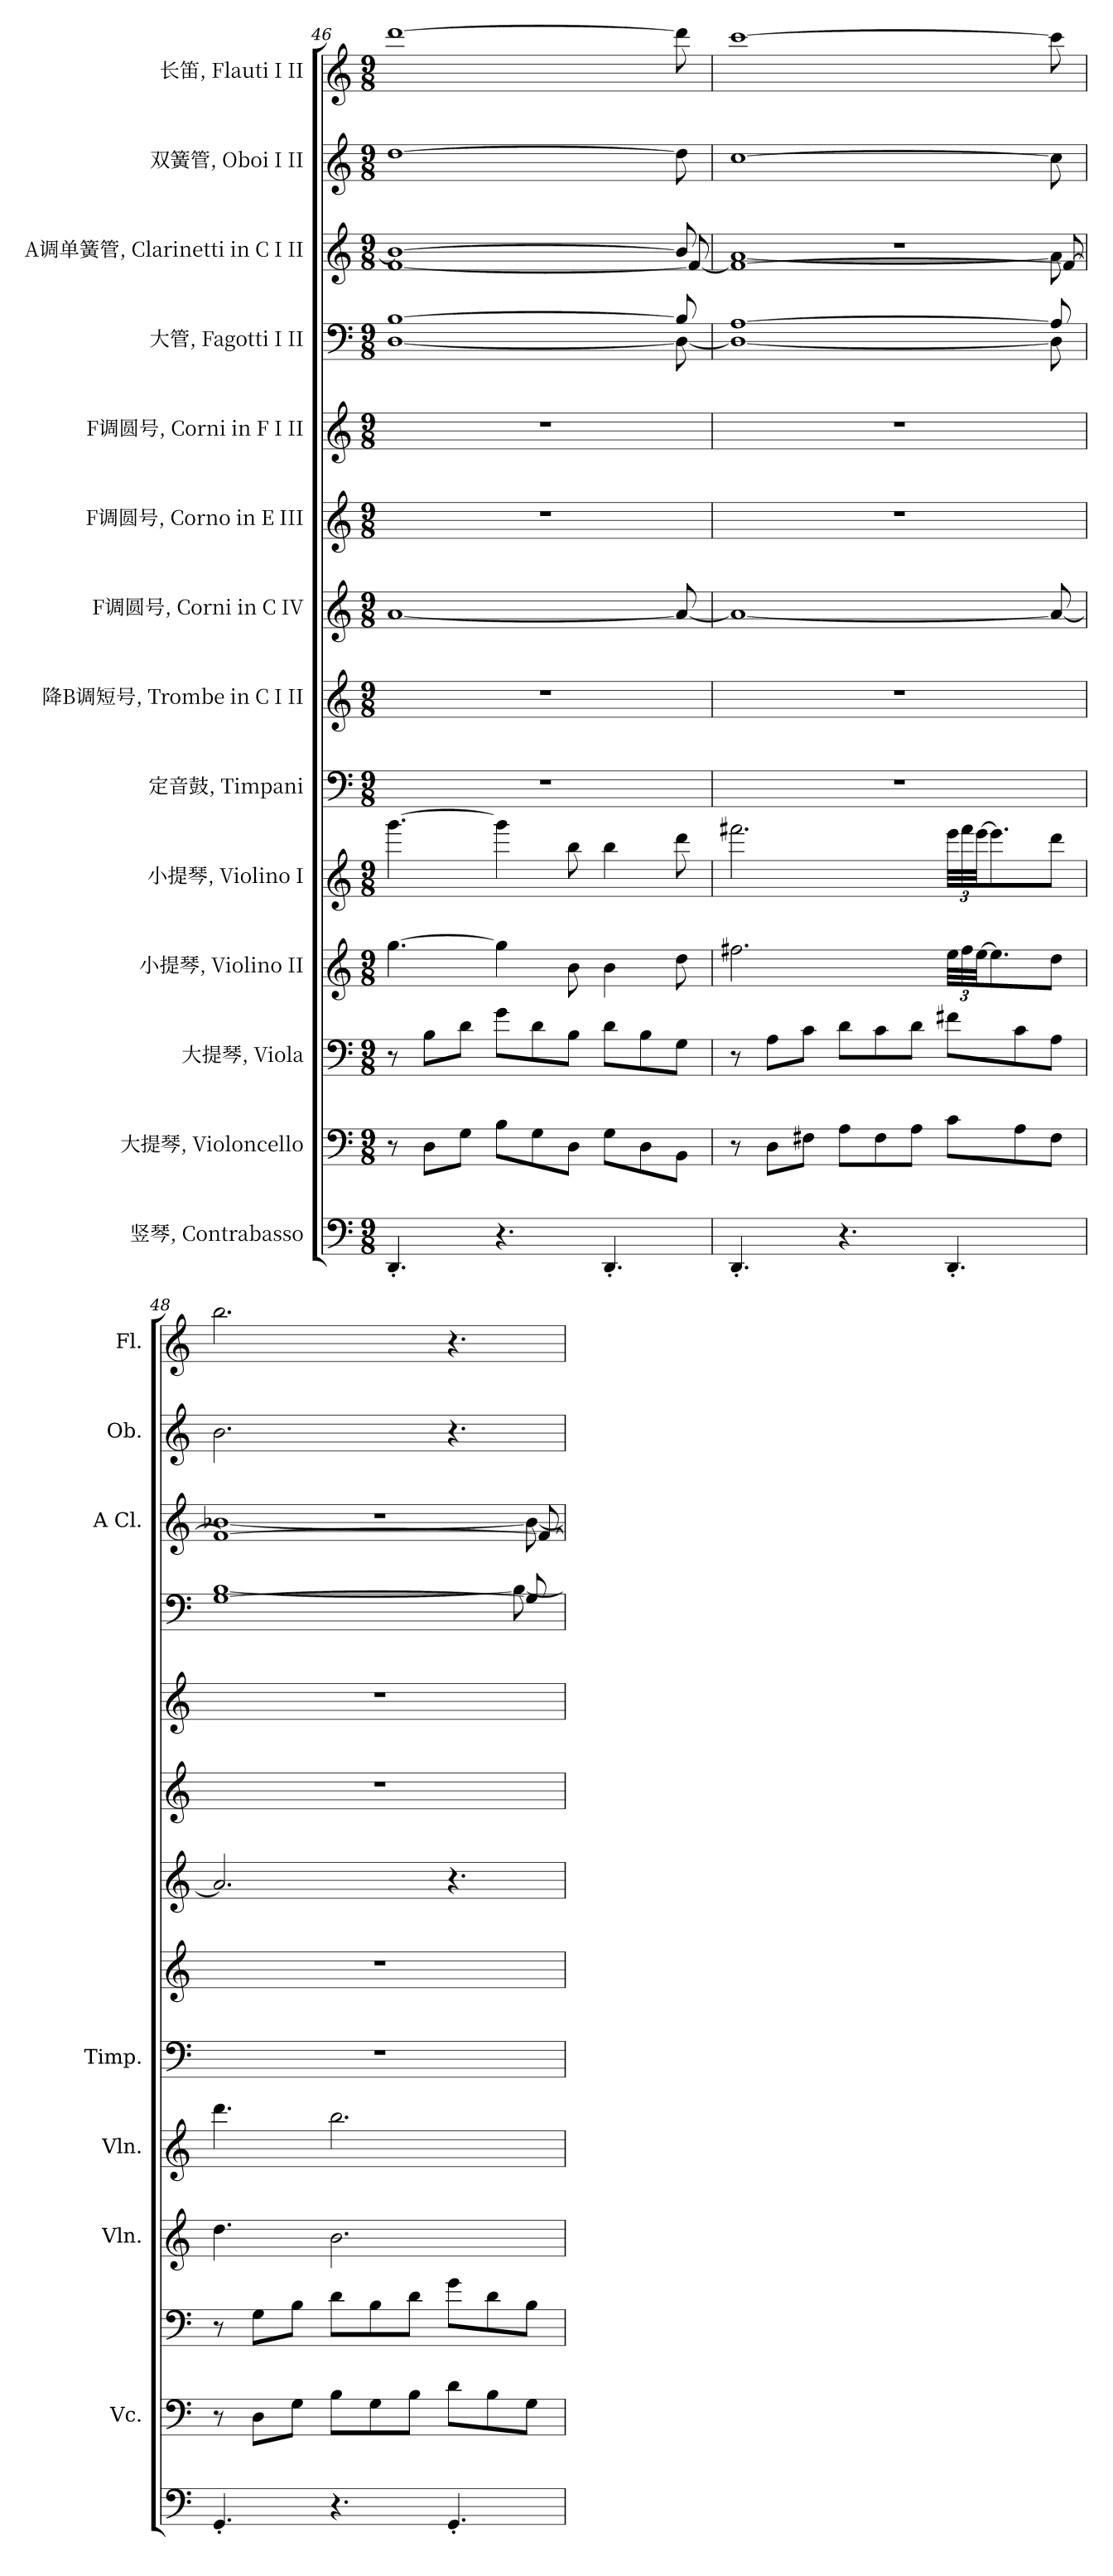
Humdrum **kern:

**kern	**kern	**kern	**kern	**kern	**kern	**kern	**kern	**kern	**kern	**kern	**kern	**kern	**kern
*part14	*part13	*part12	*part11	*part10	*part9	*part8	*part7	*part6	*part5	*part4	*part3	*part2	*part1
*staff14	*staff13	*staff12	*staff11	*staff10	*staff9	*staff8	*staff7	*staff6	*staff5	*staff4	*staff3	*staff2	*staff1
*I"竖琴, Contrabasso	*I"大提琴, Violoncello	*I"大提琴, Viola	*I"小提琴, Violino II	*I"小提琴, Violino I	*I"定音鼓, Timpani	*I"降B调短号, Trombe in C I II	*I"F调圆号, Corni in C IV	*I"F调圆号, Corno in E III	*I"F调圆号, Corni in F I II	*I"大管, Fagotti I II	*I"A调单簧管, Clarinetti in C I II	*I"双簧管, Oboi I II	*I"长笛, Flauti I II
*	*I'Vc.	*	*I'Vln.	*I'Vln.	*I'Timp.	*	*	*	*	*	*I'A Cl.	*I'Ob.	*I'Fl.
!!LO:PB:g=z
*clefF4	*clefF4	*clefF4	*clefG2	*clefG2	*clefF4	*clefG2	*clefG2	*clefG2	*clefG2	*clefF4	*clefG2	*clefG2	*clefG2
*	*	*	*	*	*	*ITrd1c2	*ITrd4c7	*ITrd4c7	*ITrd4c7	*	*ITrd2c3	*	*
*k[]	*k[]	*k[]	*k[]	*k[]	*k[]	*k[b-e-]	*k[b-]	*k[b-]	*k[b-]	*k[]	*k[f#c#g#]	*k[]	*k[]
*M9/8	*M9/8	*M9/8	*M9/8	*M9/8	*M9/8	*M9/8	*M9/8	*M9/8	*M9/8	*M9/8	*M9/8	*M9/8	*M9/8
*MM54	*MM54	*MM54	*MM54	*MM54	*MM54	*MM54	*MM54	*MM54	*MM54	*MM54	*MM54	*MM54	*MM54
=46	=46	=46	=46	=46	=46	=46	=46	=46	=46	=46	=46	=46	=46
*	*	*	*	*	*	*	*	*	*	*^	*^	*	*
4.DD'/	8r	8r	[4.gg\	[4.ggg\	8%9r	8%9r	[1d	8%9r	8%9r	[1B	[1D	1g_	[1d	[1dd	[1ddd
.	8D\L	8B\L	.	.	.	.	.	.	.	.	.	.	.	.	.
.	8G\J	8d\J	.	.	.	.	.	.	.	.	.	.	.	.	.
4.r	8B\L	8g\L	4gg\]	4ggg\]	.	.	.	.	.	.	.	.	.	.	.
.	8G\	8d\	.	.	.	.	.	.	.	.	.	.	.	.	.
.	8D\J	8B\J	8b\	8bb\	.	.	.	.	.	.	.	.	.	.	.
4.DD'/	8G\L	8d\L	4b\	4bb\	.	.	.	.	.	.	.	.	.	.	.
.	8D\	8B\	.	.	.	.	.	.	.	.	.	.	.	.	.
.	8BB\J	8G\J	8dd\	8ddd\	.	.	8d/_	.	.	8B/]	8D\_	8g/]	8d/_	8dd\]	8ddd\]
*	*	*	*	*	*	*	*	*	*	*	*	*v	*v	*	*
=47	=47	=47	=47	=47	=47	=47	=47	=47	=47	=47	=47	=47	=47	=47
*	*	*	*	*	*	*	*	*	*	*	*	*	*	*MM54
*	*	*	*	*	*	*	*	*	*	*	*	*^	*	*
*	*	*	*	*	*	*	*	*	*	*	*	*	*^	*	*
4.DD'/	8r	8r	2.ff#X\	2.fff#X\	8%9r	8%9r	1d_	8%9r	8%9r	[1A	1D_	8%9r	[1f#	1d_	[1cc	[1ccc
.	8D\L	8A\L	.	.	.	.	.	.	.	.	.	.	.	.	.	.
.	8F#X\J	8c\J	.	.	.	.	.	.	.	.	.	.	.	.	.	.
4.r	8A\L	8d\L	.	.	.	.	.	.	.	.	.	.	.	.	.	.
.	8F#\	8c\	.	.	.	.	.	.	.	.	.	.	.	.	.	.
.	8A\J	8d\J	.	.	.	.	.	.	.	.	.	.	.	.	.	.
*	*	*	*Xbrackettup	*Xbrackettup	*	*	*	*	*	*	*	*	*	*	*	*
4.DD'/	8c\L	8f#X\L	48ee\LLL	48eee\LLL	.	.	.	.	.	.	.	.	.	.	.	.
.	.	.	48ff#\	48fff#\	.	.	.	.	.	.	.	.	.	.	.	.
.	.	.	[48ee\JJ	[48eee\JJ	.	.	.	.	.	.	.	.	.	.	.	.
.	.	.	8.ee\]	8.eee\]	.	.	.	.	.	.	.	.	.	.	.	.
.	8A\	8c\	.	.	.	.	.	.	.	.	.	.	.	.	.	.
.	8F#\J	8A\J	8dd\J	8ddd\J	.	.	8d/_	.	.	8A/]	8D\]	.	8f#\]	8d/_	8cc\]	8ccc\]
=48	=48	=48	=48	=48	=48	=48	=48	=48	=48	=48	=48	=48	=48	=48	=48	=48
*	*	*	*	*	*	*	*	*	*	*	*	*	*	*	*	*MM54
4.GG'/	8r	8r	4.dd\	4.ddd\	8%9r	8%9r	2.d/]	8%9r	8%9r	[1G	[1B	8%9r	[1gn	1d_	2.b\	2.bb\
.	8D\L	8G\L	.	.	.	.	.	.	.	.	.	.	.	.	.	.
.	8G\J	8B\J	.	.	.	.	.	.	.	.	.	.	.	.	.	.
4.r	8B\L	8d\L	2.b\	2.bb\	.	.	.	.	.	.	.	.	.	.	.	.
.	8G\	8B\	.	.	.	.	.	.	.	.	.	.	.	.	.	.
.	8B\J	8d\J	.	.	.	.	.	.	.	.	.	.	.	.	.	.
*	*	*	*	*	*	*	*	*	*	*	*	*	*	*	*	*MM57
4.GG'/	8d\L	8g\L	.	.	.	.	4.r	.	.	.	.	.	.	.	4.r	4.r
.	8B\	8d\	.	.	.	.	.	.	.	.	.	.	.	.	.	.
.	8G\J	8B\J	.	.	.	.	.	.	.	8G/]	8B\_	.	8g\_	8d/_	.	.
*	*	*	*	*	*	*	*	*	*	*v	*v	*	*	*	*	*
*	*	*	*	*	*	*	*	*	*	*	*v	*v	*v	*	*
=	=	=	=	=	=	=	=	=	=	=	=	=	=
*-	*-	*-	*-	*-	*-	*-	*-	*-	*-	*-	*-	*-	*-
